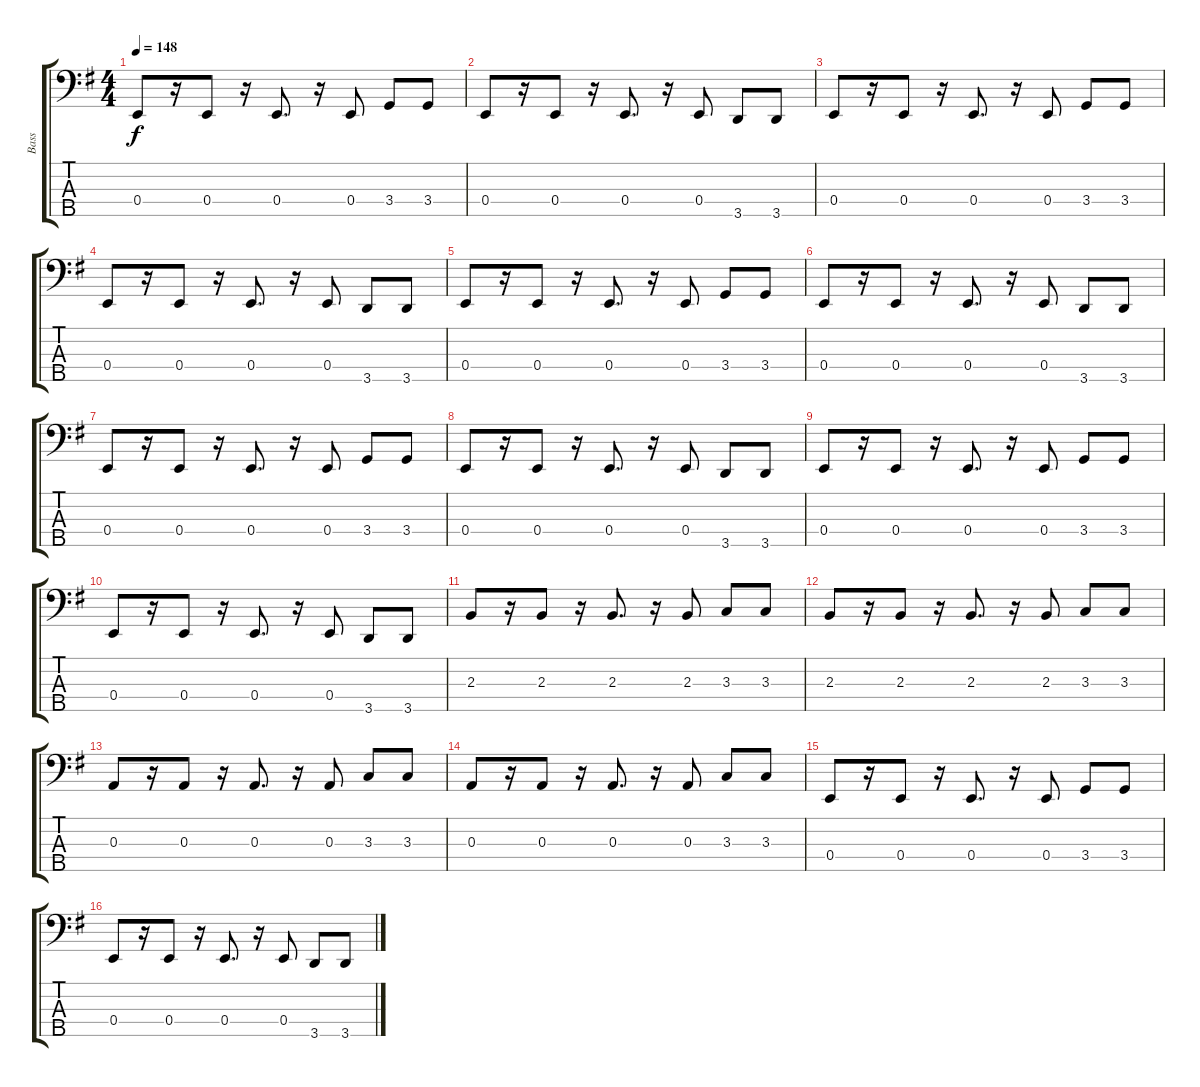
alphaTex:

\track ("Bass" "Bass") {instrument electricbassfinger}
\staff {score tabs}
\tuning (G2 D2 A1 E1 B0) {hide}
\ts (4 4)
\tempo 148
\clef f4
\ks g
0.4.8{dy f} r.16 0.4.8 r.16 0.4.8{d} r.16 0.4.8 3.4.8 3.4.8 |
0.4.8 r.16 0.4.8 r.16 0.4.8{d} r.16 0.4.8 3.5.8 3.5.8 |
0.4.8 r.16 0.4.8 r.16 0.4.8{d} r.16 0.4.8 3.4.8 3.4.8 |
0.4.8 r.16 0.4.8 r.16 0.4.8{d} r.16 0.4.8 3.5.8 3.5.8 |
0.4.8 r.16 0.4.8 r.16 0.4.8{d} r.16 0.4.8 3.4.8 3.4.8 |
0.4.8 r.16 0.4.8 r.16 0.4.8{d} r.16 0.4.8 3.5.8 3.5.8 |
0.4.8 r.16 0.4.8 r.16 0.4.8{d} r.16 0.4.8 3.4.8 3.4.8 |
0.4.8 r.16 0.4.8 r.16 0.4.8{d} r.16 0.4.8 3.5.8 3.5.8 |
0.4.8 r.16 0.4.8 r.16 0.4.8{d} r.16 0.4.8 3.4.8 3.4.8 |
0.4.8 r.16 0.4.8 r.16 0.4.8{d} r.16 0.4.8 3.5.8 3.5.8 |
2.3.8 r.16 2.3.8 r.16 2.3.8{d} r.16 2.3.8 3.3.8 3.3.8 |
2.3.8 r.16 2.3.8 r.16 2.3.8{d} r.16 2.3.8 3.3.8 3.3.8 |
0.3.8 r.16 0.3.8 r.16 0.3.8{d} r.16 0.3.8 3.3.8 3.3.8 |
0.3.8 r.16 0.3.8 r.16 0.3.8{d} r.16 0.3.8 3.3.8 3.3.8 |
0.4.8 r.16 0.4.8 r.16 0.4.8{d} r.16 0.4.8 3.4.8 3.4.8 |
0.4.8 r.16 0.4.8 r.16 0.4.8{d} r.16 0.4.8 3.5.8 3.5.8
